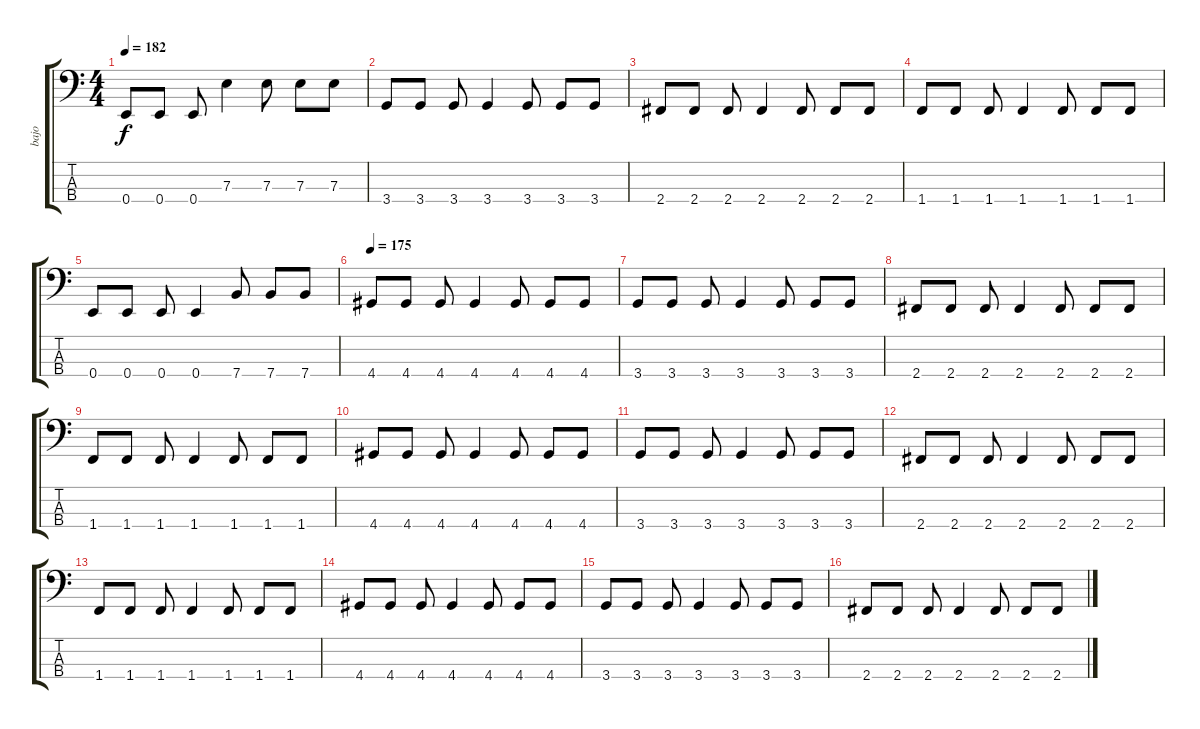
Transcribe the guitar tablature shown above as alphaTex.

\track ("bajo" "bajo") {instrument electricbasspick}
\staff {score tabs}
\tuning (G2 D2 A1 E1) {hide}
\ts (4 4)
\tempo 182
\clef f4
\ks c
0.4.8{dy f} 0.4.8 0.4.8 7.3.4 7.3.8 7.3.8 7.3.8 |
3.4.8 3.4.8 3.4.8 3.4.4 3.4.8 3.4.8 3.4.8 |
2.4.8 2.4.8 2.4.8 2.4.4 2.4.8 2.4.8 2.4.8 |
1.4.8 1.4.8 1.4.8 1.4.4 1.4.8 1.4.8 1.4.8 |
0.4.8 0.4.8 0.4.8 0.4.4 7.4.8 7.4.8 7.4.8 |
\tempo 175
4.4.8 4.4.8 4.4.8 4.4.4 4.4.8 4.4.8 4.4.8 |
3.4.8 3.4.8 3.4.8 3.4.4 3.4.8 3.4.8 3.4.8 |
2.4.8 2.4.8 2.4.8 2.4.4 2.4.8 2.4.8 2.4.8 |
1.4.8 1.4.8 1.4.8 1.4.4 1.4.8 1.4.8 1.4.8 |
4.4.8 4.4.8 4.4.8 4.4.4 4.4.8 4.4.8 4.4.8 |
3.4.8 3.4.8 3.4.8 3.4.4 3.4.8 3.4.8 3.4.8 |
2.4.8 2.4.8 2.4.8 2.4.4 2.4.8 2.4.8 2.4.8 |
1.4.8 1.4.8 1.4.8 1.4.4 1.4.8 1.4.8 1.4.8 |
4.4.8 4.4.8 4.4.8 4.4.4 4.4.8 4.4.8 4.4.8 |
3.4.8 3.4.8 3.4.8 3.4.4 3.4.8 3.4.8 3.4.8 |
2.4.8 2.4.8 2.4.8 2.4.4 2.4.8 2.4.8 2.4.8
